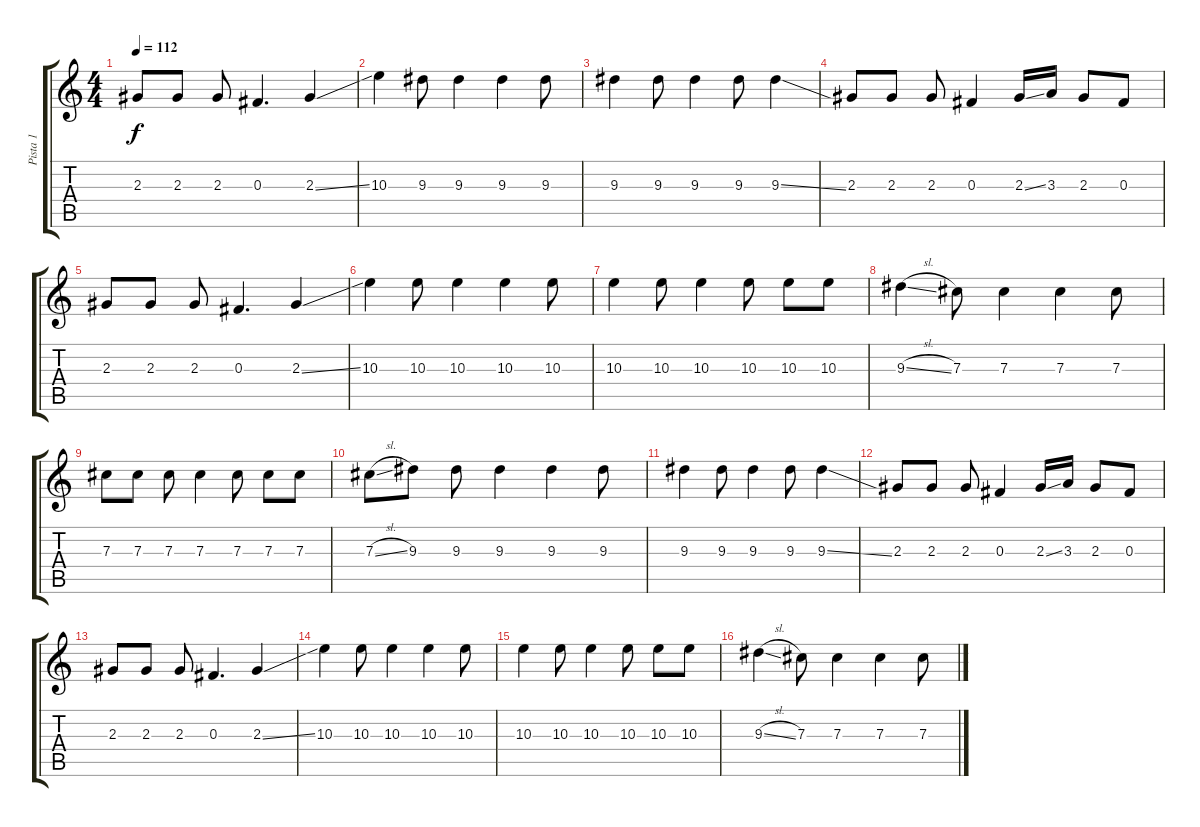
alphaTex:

\track ("Pista 1" "Pista 1") {instrument acousticguitarsteel}
\staff {score tabs}
\tuning (Eb4 Bb3 Gb3 Db3 Ab2 Eb2) {hide}
\ts (4 4)
\tempo 112
\clef g2
\ks c
2.3.8{dy f} 2.3.8 2.3.8 0.3.4{d} 2.3{ss}.4 |
10.3.4 9.3.8 9.3.4 9.3.4 9.3.8 |
9.3.4 9.3.8 9.3.4 9.3.8 9.3{ss}.4 |
2.3.8 2.3.8 2.3.8 0.3.4 2.3{ss}.16 3.3.16 2.3.8 0.3.8 |
2.3.8 2.3.8 2.3.8 0.3.4{d} 2.3{ss}.4 |
10.3.4 10.3.8 10.3.4 10.3.4 10.3.8 |
10.3.4 10.3.8 10.3.4 10.3.8 10.3.8 10.3.8 |
9.3{sl}.4 7.3.8 7.3.4 7.3.4 7.3.8 |
7.3.8 7.3.8 7.3.8 7.3.4 7.3.8 7.3.8 7.3.8 |
7.3{sl}.8 9.3.8 9.3.8 9.3.4 9.3.4 9.3.8 |
9.3.4 9.3.8 9.3.4 9.3.8 9.3{ss}.4 |
2.3.8 2.3.8 2.3.8 0.3.4 2.3{ss}.16 3.3.16 2.3.8 0.3.8 |
2.3.8 2.3.8 2.3.8 0.3.4{d} 2.3{ss}.4 |
10.3.4 10.3.8 10.3.4 10.3.4 10.3.8 |
10.3.4 10.3.8 10.3.4 10.3.8 10.3.8 10.3.8 |
9.3{sl}.4 7.3.8 7.3.4 7.3.4 7.3.8
